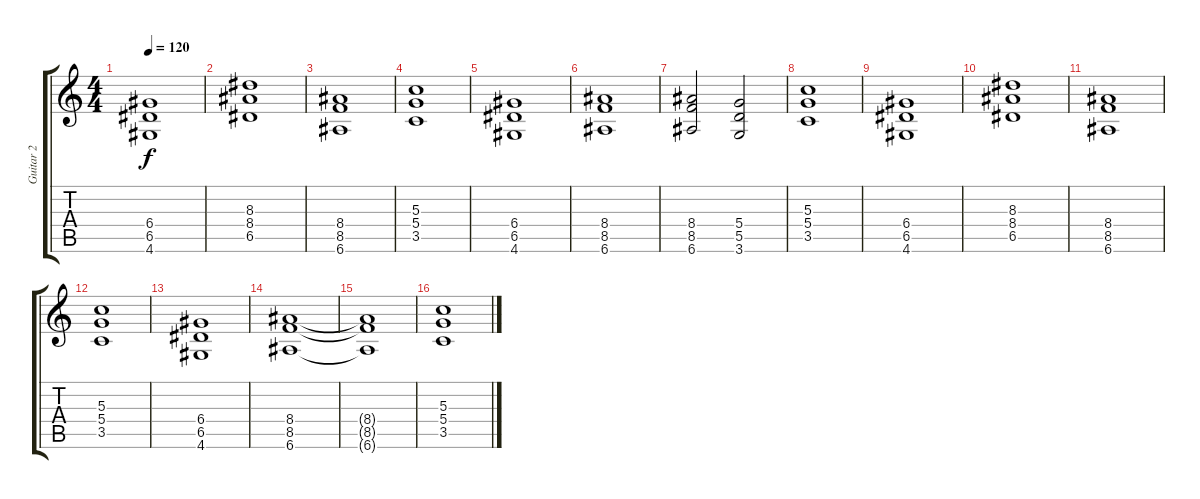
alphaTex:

\track ("Guitar 2" "Guitar 2") {instrument acousticguitarsteel}
\staff {score tabs}
\tuning (E4 B3 G3 D3 A2 E2) {hide}
\ts (4 4)
\tempo 120
\clef g2
\ks c
(6.4 6.5 4.6).1{dy f volume 12 instrument distortionguitar} |
(8.3 8.4 6.5).1 |
(8.4 8.5 6.6).1 |
(5.3 5.4 3.5).1{volume 12 instrument distortionguitar} |
(6.4 6.5 4.6).1 |
(8.4 8.5 6.6).1 |
(8.4 8.5 6.6).2 (5.4 5.5 3.6).2 |
(5.3 5.4 3.5).1{volume 12 instrument distortionguitar} |
(6.4 6.5 4.6).1 |
(8.3 8.4 6.5).1 |
(8.4 8.5 6.6).1 |
(5.3 5.4 3.5).1{volume 12 instrument distortionguitar} |
(6.4 6.5 4.6).1 |
(8.4 8.5 6.6).1 |
(8.4{t} 8.5{t} 6.6{t}).1 |
(5.3 5.4 3.5).1{volume 12 instrument distortionguitar}
